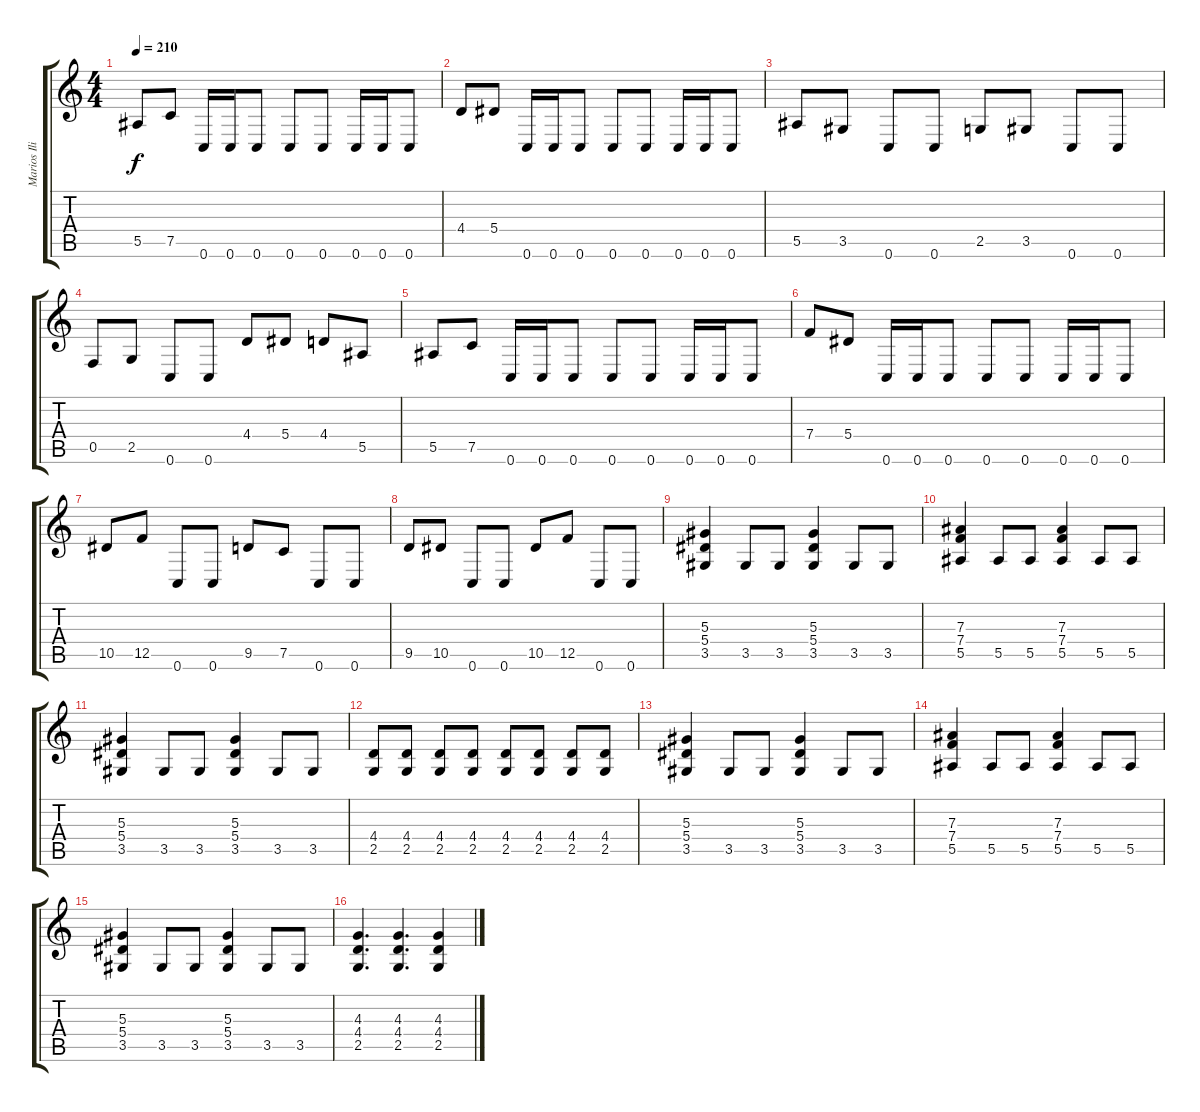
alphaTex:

\track ("Marios Iliopoulos " "Marios Ili") {instrument distortionguitar}
\staff {score tabs}
\tuning (C4 G3 Eb3 Bb2 F2 C2) {hide}
\ts (4 4)
\tempo 210
\clef g2
\ks c
5.5.8{dy f volume 15 instrument distortionguitar} 7.5.8 0.6.16 0.6.16 0.6.8 0.6.8 0.6.8 0.6.16 0.6.16 0.6.8 |
4.4.8{volume 15 instrument distortionguitar} 5.4.8 0.6.16 0.6.16 0.6.8 0.6.8 0.6.8 0.6.16 0.6.16 0.6.8 |
5.5.8 3.5.8 0.6.8 0.6.8 2.5.8 3.5.8 0.6.8 0.6.8 |
0.5.8 2.5.8 0.6.8 0.6.8 4.4.8 5.4.8 4.4.8 5.5.8 |
5.5.8{volume 15 instrument distortionguitar} 7.5.8 0.6.16 0.6.16 0.6.8 0.6.8 0.6.8 0.6.16 0.6.16 0.6.8 |
7.4.8{volume 15 instrument distortionguitar} 5.4.8 0.6.16 0.6.16 0.6.8 0.6.8 0.6.8 0.6.16 0.6.16 0.6.8 |
10.5.8 12.5.8 0.6.8 0.6.8 9.5.8 7.5.8 0.6.8 0.6.8 |
9.5.8 10.5.8 0.6.8 0.6.8 10.5.8 12.5.8 0.6.8 0.6.8 |
(5.3 5.4 3.5).4 3.5.8 3.5.8 (5.3 5.4 3.5).4 3.5.8 3.5.8 |
(7.3 7.4 5.5).4 5.5.8 5.5.8 (7.3 7.4 5.5).4 5.5.8 5.5.8 |
(5.3 5.4 3.5).4 3.5.8 3.5.8 (5.3 5.4 3.5).4 3.5.8 3.5.8 |
(4.4 2.5).8 (4.4 2.5).8 (4.4 2.5).8 (4.4 2.5).8 (4.4 2.5).8 (4.4 2.5).8 (4.4 2.5).8 (4.4 2.5).8 |
(5.3 5.4 3.5).4 3.5.8 3.5.8 (5.3 5.4 3.5).4 3.5.8 3.5.8 |
(7.3 7.4 5.5).4 5.5.8 5.5.8 (7.3 7.4 5.5).4 5.5.8 5.5.8 |
(5.3 5.4 3.5).4 3.5.8 3.5.8 (5.3 5.4 3.5).4 3.5.8 3.5.8 |
(4.3 4.4 2.5).4{d} (4.3 4.4 2.5).4{d} (4.3 4.4 2.5).4
